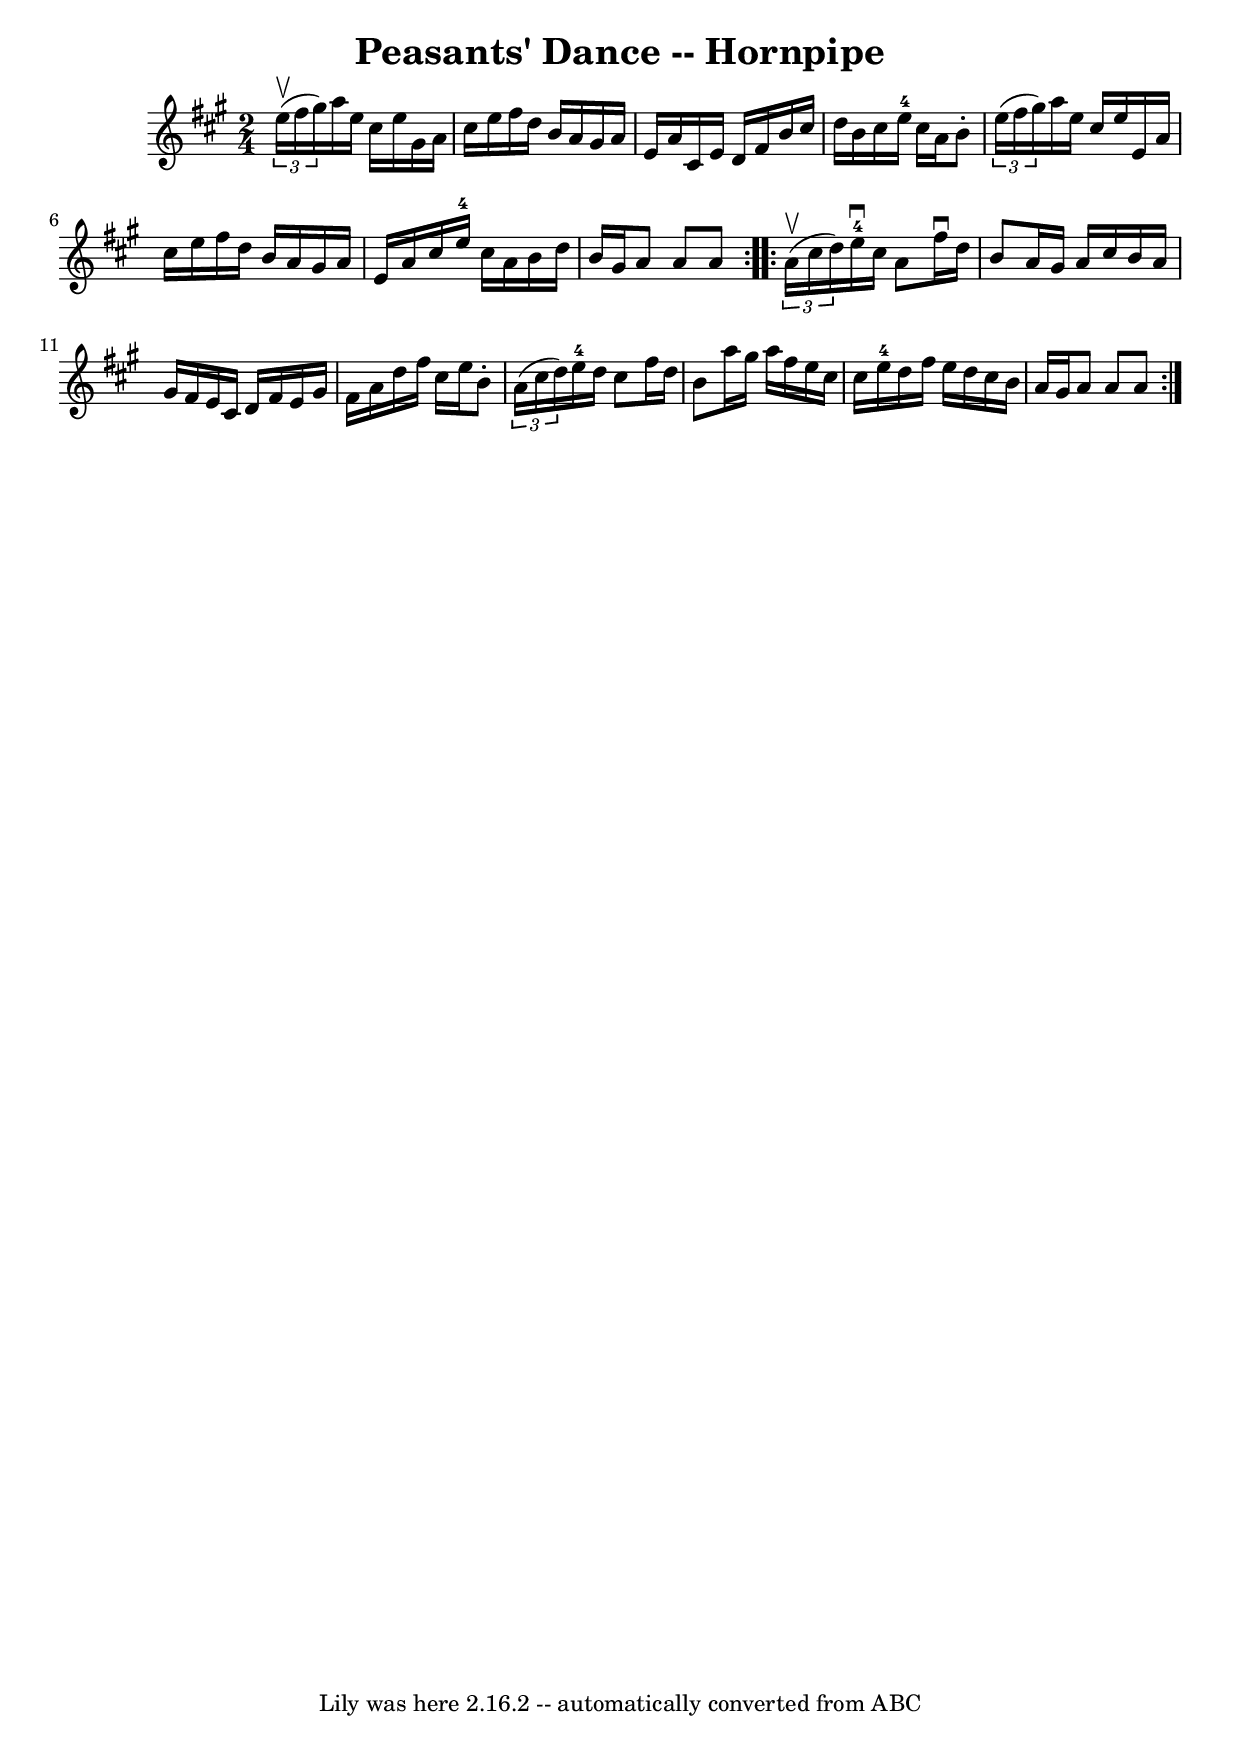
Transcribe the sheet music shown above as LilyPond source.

\version "2.16.2"
\include "Mammoth.ily"
\header {
  %% book = "Cole's 1000 Fiddle Tunes"
  crossRefNumber = "1"
  footnotes = ""
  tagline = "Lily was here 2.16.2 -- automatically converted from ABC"
  title = "Peasants' Dance -- Hornpipe"

}
voicedefault =  {



  \repeat volta 2 {

    \time 2/4 
    \key a \major
    \times 2/3 { e''16 (^\upbow fis''16 gis''16  
		 -) 
	       } |
    a''16 e''16 cis''16 e''16 gis'16 a'16 cis''16 
    e''16  |
    fis''16 d''16 b'16 a'16 gis'16 a'16 e'16 
    a'16  |
    cis'16 e'16 d'16 fis'16 b'16 cis''16    
    d''16 b'16  |
    cis''16 e''16-4 cis''16 a'16 b'8 -.   
    \times 2/3 { e''16 (fis''16 gis''16) 
	       } |
    a''16 e''16   
    cis''16 e''16 e'16 a'16 cis''16 e''16  |
    fis''16    
    d''16 b'16 a'16 gis'16 a'16 e'16 a'16  |
    cis''16    
    e''16-4 cis''16 a'16 b'16 d''16 b'16 gis'16  |
    a'8 
    a'8 a'8  
  }     
  \repeat volta 2 {
    \times 2/3 { a'16 (^\upbow cis''16 
		 d''16) 
	       } |
    e''16-4^\downbow cis''16 a'8 fis''16^\downbow d''16 b'8  |
    a'16 gis'16 a'16 cis''16 b'16  
    a'16 gis'16 fis'16  |
    e'16 cis'16 d'16 fis'16 e'16 
    gis'16 fis'16 a'16  |
    d''16 fis''16 cis''16 e''16    
    b'8 -.   \times 2/3 { a'16 (cis''16 d''16) 
			} |
    e''16 
    -4 d''16 cis''8 fis''16 d''16 b'8  |
    a''16 gis''16  
    a''16 fis''16 e''16 cis''16 cis''16 e''16-4 |
    
    d''16 fis''16 e''16 d''16 cis''16 b'16 a'16 gis'16  
    |
    a'8 a'8 a'8  
  }   

}

\score{
  <<

    \context Staff="default"
    {
      \voicedefault 
      
    }

  >>
  \layout {
    
  }
  \midi {
  }

}
